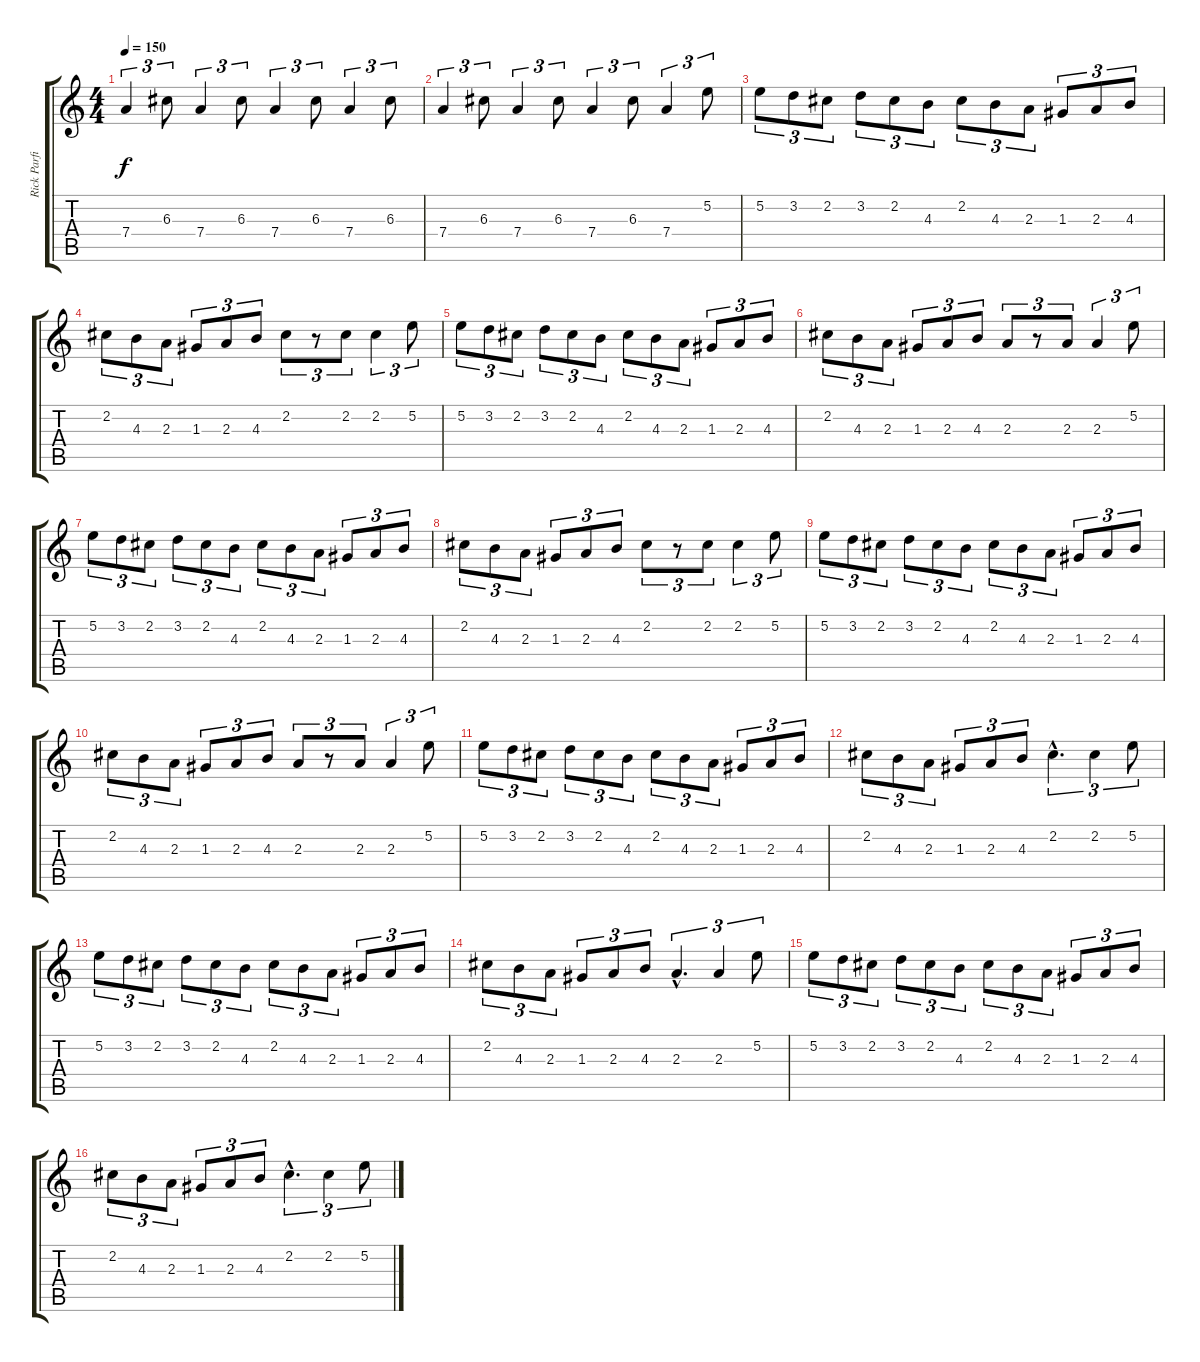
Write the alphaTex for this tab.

\track ("Rick Parfitt" "Rick Parfi") {instrument overdrivenguitar}
\staff {score tabs}
\tuning (E4 B3 G3 D3 A2 E2) {hide}
\ts (4 4)
\tempo 150
\clef g2
\ks c
7.4.4{tu (3 2) dy f} 6.3.8{tu (3 2)} 7.4.4{tu (3 2)} 6.3.8{tu (3 2)} 7.4.4{tu (3 2)} 6.3.8{tu (3 2)} 7.4.4{tu (3 2)} 6.3.8{tu (3 2)} |
7.4.4{tu (3 2)} 6.3.8{tu (3 2)} 7.4.4{tu (3 2)} 6.3.8{tu (3 2)} 7.4.4{tu (3 2)} 6.3.8{tu (3 2)} 7.4.4{tu (3 2)} 5.2.8{tu (3 2) instrument overdrivenguitar} |
5.2.8{tu (3 2)} 3.2.8{tu (3 2)} 2.2.8{tu (3 2)} 3.2.8{tu (3 2)} 2.2.8{tu (3 2)} 4.3.8{tu (3 2)} 2.2.8{tu (3 2)} 4.3.8{tu (3 2)} 2.3.8{tu (3 2)} 1.3.8{tu (3 2)} 2.3.8{tu (3 2)} 4.3.8{tu (3 2)} |
2.2.8{tu (3 2)} 4.3.8{tu (3 2)} 2.3.8{tu (3 2)} 1.3.8{tu (3 2)} 2.3.8{tu (3 2)} 4.3.8{tu (3 2)} 2.2.8{tu (3 2)} r.8{tu (3 2)} 2.2.8{tu (3 2)} 2.2.4{tu (3 2)} 5.2.8{tu (3 2)} |
5.2.8{tu (3 2)} 3.2.8{tu (3 2)} 2.2.8{tu (3 2)} 3.2.8{tu (3 2)} 2.2.8{tu (3 2)} 4.3.8{tu (3 2)} 2.2.8{tu (3 2)} 4.3.8{tu (3 2)} 2.3.8{tu (3 2)} 1.3.8{tu (3 2)} 2.3.8{tu (3 2)} 4.3.8{tu (3 2)} |
2.2.8{tu (3 2)} 4.3.8{tu (3 2)} 2.3.8{tu (3 2)} 1.3.8{tu (3 2)} 2.3.8{tu (3 2)} 4.3.8{tu (3 2)} 2.3.8{tu (3 2)} r.8{tu (3 2)} 2.3.8{tu (3 2)} 2.3.4{tu (3 2)} 5.2.8{tu (3 2)} |
5.2.8{tu (3 2)} 3.2.8{tu (3 2)} 2.2.8{tu (3 2)} 3.2.8{tu (3 2)} 2.2.8{tu (3 2)} 4.3.8{tu (3 2)} 2.2.8{tu (3 2)} 4.3.8{tu (3 2)} 2.3.8{tu (3 2)} 1.3.8{tu (3 2)} 2.3.8{tu (3 2)} 4.3.8{tu (3 2)} |
2.2.8{tu (3 2)} 4.3.8{tu (3 2)} 2.3.8{tu (3 2)} 1.3.8{tu (3 2)} 2.3.8{tu (3 2)} 4.3.8{tu (3 2)} 2.2.8{tu (3 2)} r.8{tu (3 2)} 2.2.8{tu (3 2)} 2.2.4{tu (3 2)} 5.2.8{tu (3 2)} |
5.2.8{tu (3 2)} 3.2.8{tu (3 2)} 2.2.8{tu (3 2)} 3.2.8{tu (3 2)} 2.2.8{tu (3 2)} 4.3.8{tu (3 2)} 2.2.8{tu (3 2)} 4.3.8{tu (3 2)} 2.3.8{tu (3 2)} 1.3.8{tu (3 2)} 2.3.8{tu (3 2)} 4.3.8{tu (3 2)} |
2.2.8{tu (3 2)} 4.3.8{tu (3 2)} 2.3.8{tu (3 2)} 1.3.8{tu (3 2)} 2.3.8{tu (3 2)} 4.3.8{tu (3 2)} 2.3.8{tu (3 2)} r.8{tu (3 2)} 2.3.8{tu (3 2)} 2.3.4{tu (3 2)} 5.2.8{tu (3 2)} |
5.2.8{tu (3 2)} 3.2.8{tu (3 2)} 2.2.8{tu (3 2)} 3.2.8{tu (3 2)} 2.2.8{tu (3 2)} 4.3.8{tu (3 2)} 2.2.8{tu (3 2)} 4.3.8{tu (3 2)} 2.3.8{tu (3 2)} 1.3.8{tu (3 2)} 2.3.8{tu (3 2)} 4.3.8{tu (3 2)} |
2.2.8{tu (3 2)} 4.3.8{tu (3 2)} 2.3.8{tu (3 2)} 1.3.8{tu (3 2)} 2.3.8{tu (3 2)} 4.3.8{tu (3 2)} 2.2{hac}.4{d tu (3 2)} 2.2.4{tu (3 2)} 5.2.8{tu (3 2)} |
5.2.8{tu (3 2)} 3.2.8{tu (3 2)} 2.2.8{tu (3 2)} 3.2.8{tu (3 2)} 2.2.8{tu (3 2)} 4.3.8{tu (3 2)} 2.2.8{tu (3 2)} 4.3.8{tu (3 2)} 2.3.8{tu (3 2)} 1.3.8{tu (3 2)} 2.3.8{tu (3 2)} 4.3.8{tu (3 2)} |
2.2.8{tu (3 2)} 4.3.8{tu (3 2)} 2.3.8{tu (3 2)} 1.3.8{tu (3 2)} 2.3.8{tu (3 2)} 4.3.8{tu (3 2)} 2.3{hac}.4{d tu (3 2)} 2.3.4{tu (3 2)} 5.2.8{tu (3 2)} |
5.2.8{tu (3 2)} 3.2.8{tu (3 2)} 2.2.8{tu (3 2)} 3.2.8{tu (3 2)} 2.2.8{tu (3 2)} 4.3.8{tu (3 2)} 2.2.8{tu (3 2)} 4.3.8{tu (3 2)} 2.3.8{tu (3 2)} 1.3.8{tu (3 2)} 2.3.8{tu (3 2)} 4.3.8{tu (3 2)} |
2.2.8{tu (3 2)} 4.3.8{tu (3 2)} 2.3.8{tu (3 2)} 1.3.8{tu (3 2)} 2.3.8{tu (3 2)} 4.3.8{tu (3 2)} 2.2{hac}.4{d tu (3 2)} 2.2.4{tu (3 2)} 5.2.8{tu (3 2)}
